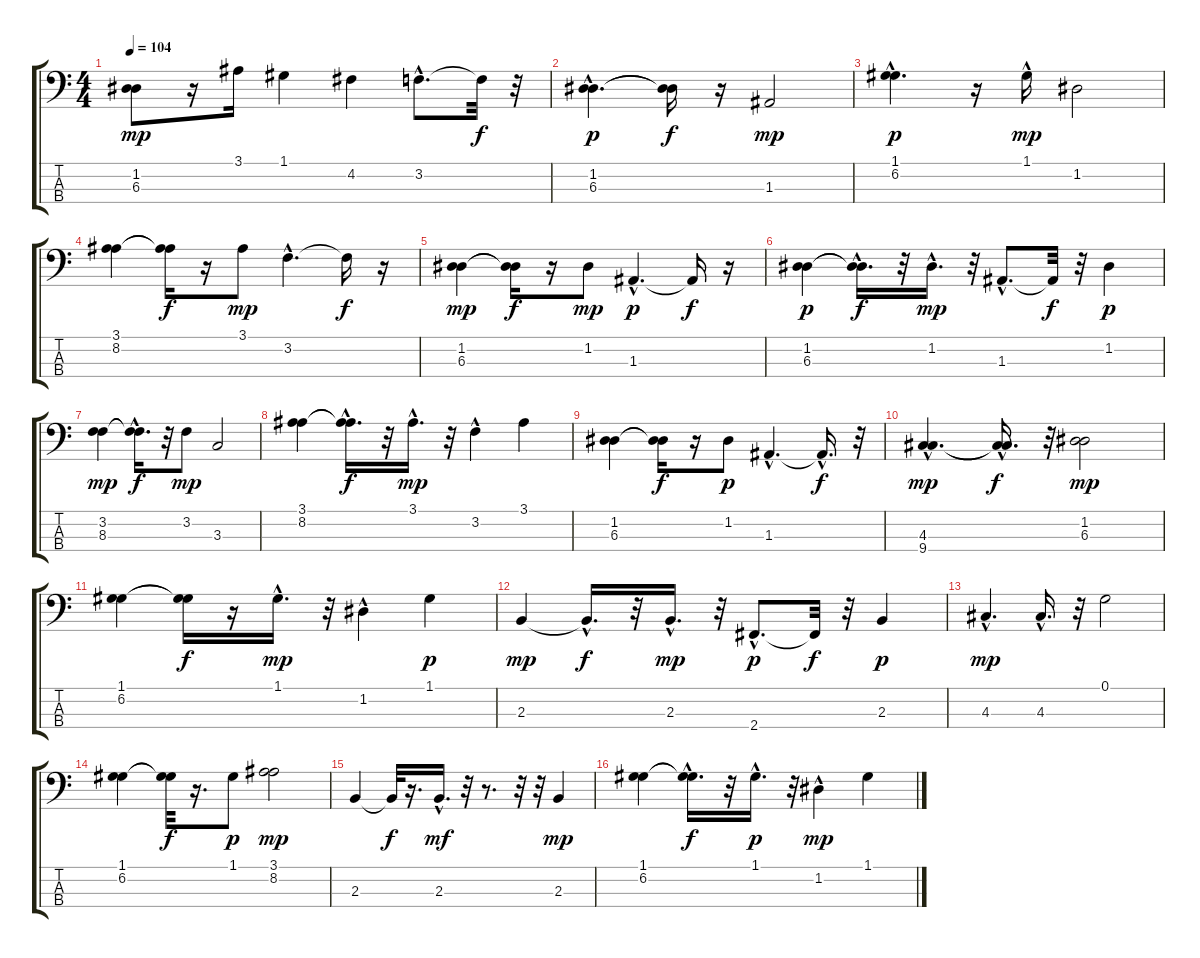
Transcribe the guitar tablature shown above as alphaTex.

\track "" {instrument electricbassfinger}
\staff {score tabs}
\tuning (G2 D2 A1 E1) {hide}
\ts (4 4)
\tempo 104
\clef f4
\ks c
(1.2 6.3).8{dy mp} r.16 3.1.16 1.1.4 4.2.4 3.2{hac}.8{d} 3.2{t}.32{dy f} r.32 |
(1.2{hac} 6.3{hac}).4{d dy p} (1.2{t} 6.3{t}).16{dy f} r.16 1.3.2{dy mp} |
(1.1{hac} 6.2{hac}).4{d dy p} r.16 1.1{hac}.16{dy mp} 1.2.2 |
(3.1 8.2).4 (3.1{t} 8.2{t}).16{dy f} r.16 3.1.8{dy mp} 3.2{hac}.4{d} 3.2{t}.16{dy f} r.16 |
(1.2 6.3).4{dy mp} (1.2{t} 6.3{t}).16{dy f} r.16 1.2.8{dy mp} 1.3{hac}.4{d dy p} 1.3{t}.16{dy f} r.16 |
(1.2 6.3).4{dy p} (1.2{hac t} 6.3{hac t}).16{d dy f} r.32 1.2{hac}.16{d dy mp} r.32 1.3{hac}.8{d} 1.3{t}.32{dy f} r.32 1.2.4{dy p} |
(3.2 8.3).4{dy mp} (3.2{hac t} 8.3{hac t}).16{d dy f} r.32 3.2.8{dy mp} 3.3.2 |
(3.1 8.2).4 (3.1{hac t} 8.2{hac t}).16{d dy f} r.32 3.1{hac}.16{d dy mp} r.32 3.2{hac}.4 3.1.4 |
(1.2 6.3).4 (1.2{t} 6.3{t}).16{dy f} r.16 1.2.8{dy p} 1.3{hac}.4{d} 1.3{hac t}.16{d dy f} r.32 |
(4.3{hac} 9.4{hac}).4{d dy mp} (4.3{hac t} 9.4{hac t}).16{d dy f} r.32 (1.2 6.3).2{dy mp} |
(1.1 6.2).4 (1.1{t} 6.2{t}).16{dy f} r.16 1.1{hac}.16{d dy mp} r.32 1.2{hac}.4 1.1.4{dy p} |
2.3.4{dy mp} 2.3{hac t}.16{d dy f} r.32 2.3{hac}.16{d dy mp} r.32 2.4{hac}.8{d dy p} 2.4{t}.32{dy f} r.32 2.3.4{dy p} |
4.3{hac}.4{d dy mp} 4.3{hac}.16{d} r.32 0.1.2 |
(1.1 6.2).4 (1.1{t} 6.2{t}).32{dy f} r.16{d} 1.1.8{dy p} (3.1 8.2).2{dy mp} |
2.3.4 2.3{t}.32{dy f} r.16{d} 2.3{hac}.16{d dy mf} r.32 r.8{d} r.32 r.32 2.3.4{dy mp} |
(1.1 6.2).4 (1.1{hac t} 6.2{hac t}).16{d dy f} r.32 1.1{hac}.16{d dy p} r.32 1.2{hac}.4{dy mp} 1.1.4
